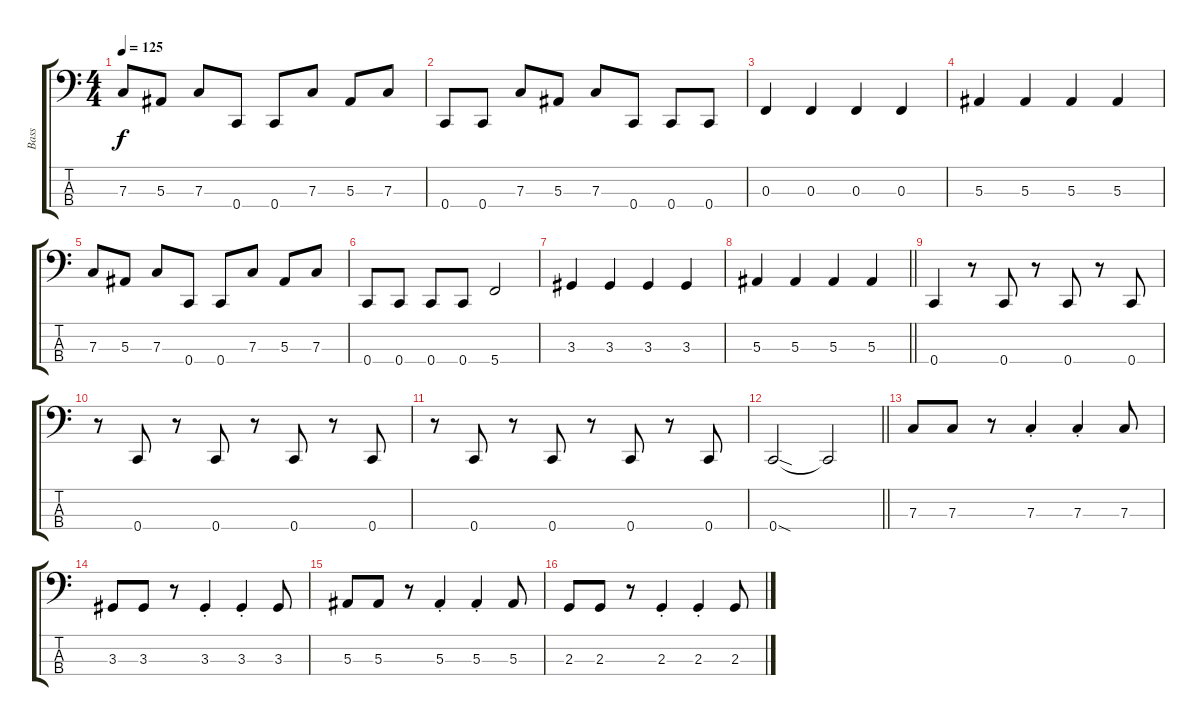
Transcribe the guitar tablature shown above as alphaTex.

\track ("Bass" "Bass") {instrument electricbasspick}
\staff {score tabs}
\tuning (Eb2 Bb1 F1 C1) {hide}
\ts (4 4)
\tempo 125
\clef f4
\ks c
7.3.8{dy f} 5.3.8 7.3.8 0.4.8 0.4.8 7.3.8 5.3.8 7.3.8 |
0.4.8 0.4.8 7.3.8 5.3.8 7.3.8 0.4.8 0.4.8 0.4.8 |
0.3.4 0.3.4 0.3.4 0.3.4 |
5.3.4 5.3.4 5.3.4 5.3.4 |
7.3.8 5.3.8 7.3.8 0.4.8 0.4.8 7.3.8 5.3.8 7.3.8 |
0.4.8 0.4.8 0.4.8 0.4.8 5.4.2 |
3.3.4 3.3.4 3.3.4 3.3.4 |
\barLineRight lightlight
5.3.4 5.3.4 5.3.4 5.3.4 |
0.4.4 r.8 0.4.8 r.8 0.4.8 r.8 0.4.8 |
r.8 0.4.8 r.8 0.4.8 r.8 0.4.8 r.8 0.4.8 |
r.8 0.4.8 r.8 0.4.8 r.8 0.4.8 r.8 0.4.8 |
\barLineRight lightlight
0.4{sod}.2 0.4{t}.2 |
7.3.8 7.3.8 r.8 7.3{st}.4 7.3{st}.4 7.3.8 |
3.3.8 3.3.8 r.8 3.3{st}.4 3.3{st}.4 3.3.8 |
5.3.8 5.3.8 r.8 5.3{st}.4 5.3{st}.4 5.3.8 |
2.3.8 2.3.8 r.8 2.3{st}.4 2.3{st}.4 2.3.8
